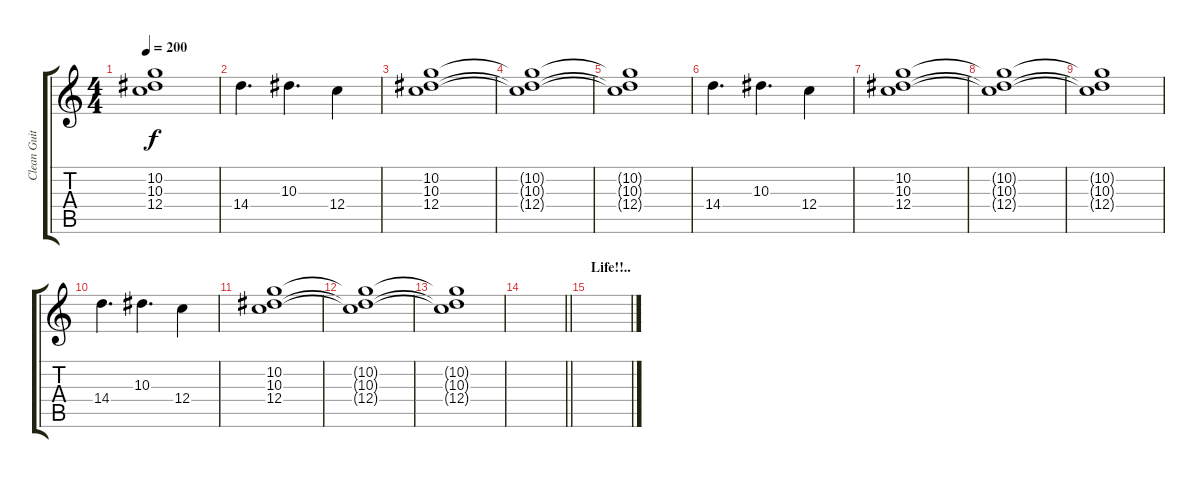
\track ("Clean Guitar Left" "Clean Guit") {instrument electricguitarclean}
\staff {score tabs}
\tuning (D4 A3 F3 C3 G2 C2) {hide}
\ts (4 4)
\tempo 200
\clef g2
\ks c
(10.2{t} 10.3{t} 12.4{t}).1{dy f} |
14.4.4{d} 10.3.4{d} 12.4.4 |
(10.2 10.3 12.4).1 |
(10.2{t} 10.3{t} 12.4{t}).1 |
(10.2{t} 10.3{t} 12.4{t}).1 |
14.4.4{d} 10.3.4{d} 12.4.4 |
(10.2 10.3 12.4).1 |
(10.2{t} 10.3{t} 12.4{t}).1 |
(10.2{t} 10.3{t} 12.4{t}).1 |
14.4.4{d} 10.3.4{d} 12.4.4 |
(10.2 10.3 12.4).1 |
(10.2{t} 10.3{t} 12.4{t}).1 |
(10.2{t} 10.3{t} 12.4{t}).1 |
\barLineRight lightlight
|
\section ("" "Life!!..")
